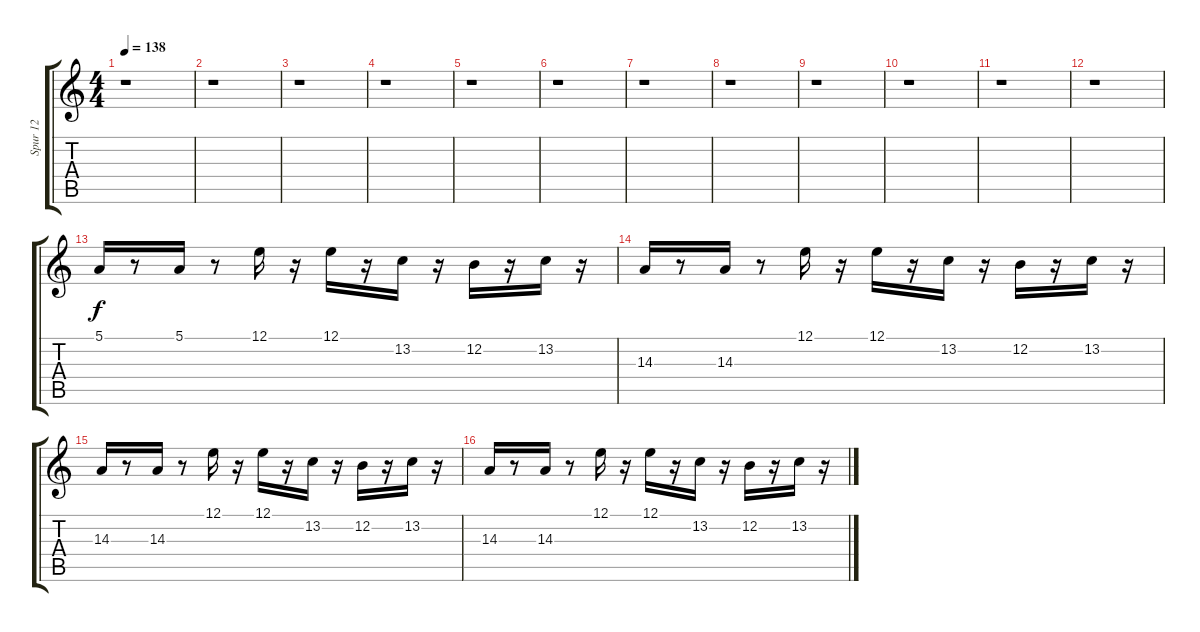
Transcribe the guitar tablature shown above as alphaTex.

\track ("Spur 12" "Spur 12") {instrument pizzicatostrings}
\staff {score tabs}
\tuning (E4 B3 G3 D3 A2 E2) {hide}
\ts (4 4)
\tempo 138
\clef g2
\ks c
r.1{dy f} |
r.1 |
r.1 |
r.1 |
r.1 |
r.1 |
r.1 |
r.1 |
r.1 |
r.1 |
r.1 |
r.1 |
5.1.16 r.8 5.1.16 r.8 12.1.16 r.16 12.1.16 r.16 13.2.16 r.16 12.2.16 r.16 13.2.16 r.16 |
14.3.16 r.8 14.3.16 r.8 12.1.16 r.16 12.1.16 r.16 13.2.16 r.16 12.2.16 r.16 13.2.16 r.16 |
14.3.16 r.8 14.3.16 r.8 12.1.16 r.16 12.1.16 r.16 13.2.16 r.16 12.2.16 r.16 13.2.16 r.16 |
14.3.16 r.8 14.3.16 r.8 12.1.16 r.16 12.1.16 r.16 13.2.16 r.16 12.2.16 r.16 13.2.16 r.16
